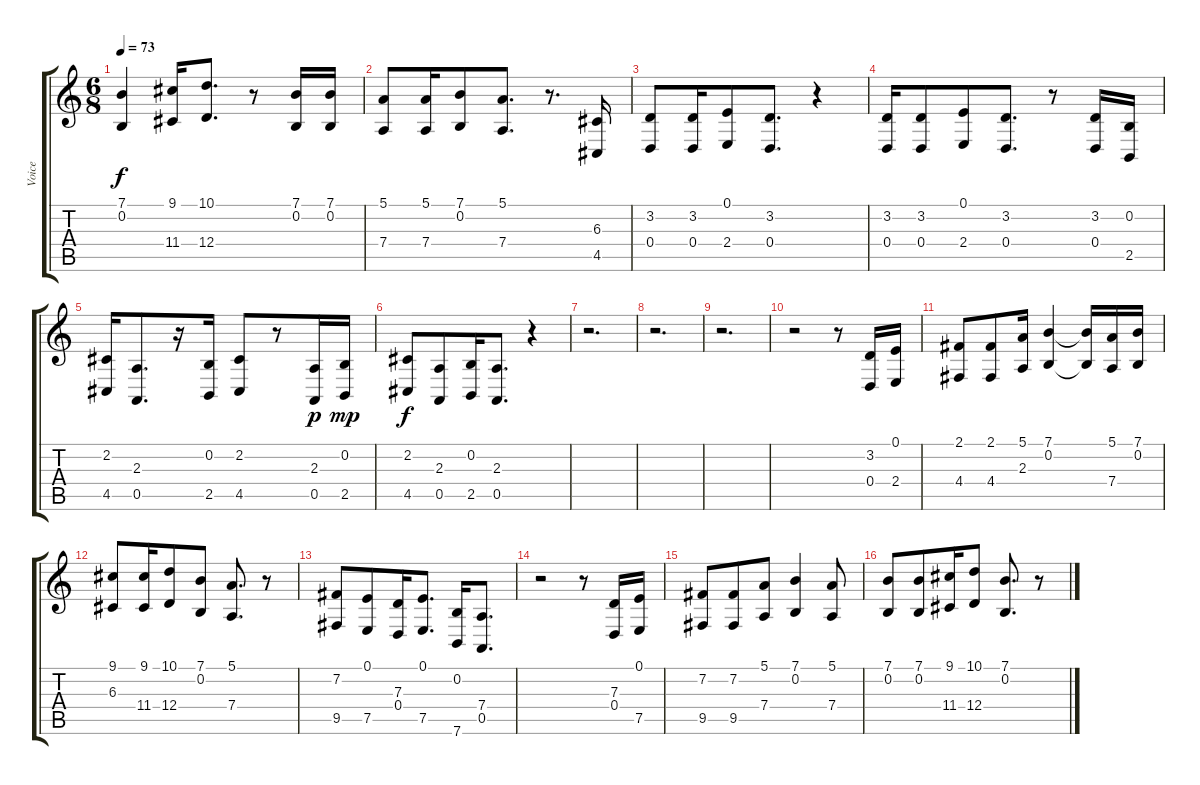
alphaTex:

\track ("Voice" "Voice") {instrument lead6voice}
\staff {score tabs}
\tuning (E4 B3 G3 D3 A2 E2) {hide}
\ts (6 8)
\tempo 73
\clef g2
\ks c
(7.1 0.2).4{dy f} (9.1 11.4).16 (10.1 12.4).8{d} r.8 (7.1 0.2).16 (7.1 0.2).16 |
(5.1 7.4).8 (5.1 7.4).16 (7.1 0.2).8 (5.1 7.4).8{d} r.8{d} (6.3 4.5).16 |
(3.2 0.4).8 (3.2 0.4).16 (0.1 2.4).8 (3.2 0.4).8{d} r.4 |
(3.2 0.4).16 (3.2 0.4).8 (0.1 2.4).8 (3.2 0.4).8{d} r.8 (3.2 0.4).16 (0.2 2.5).16 |
(2.2 4.5).16 (2.3 0.5).8{d} r.16 (0.2 2.5).16 (2.2 4.5).8 r.8 (2.3 0.5).16{dy p} (0.2 2.5).16{dy mp} |
(2.2 4.5).8{dy f} (2.3 0.5).8 (0.2 2.5).16 (2.3 0.5).8{d} r.4 |
r.2{d} |
r.2{d} |
r.2{d} |
r.2 r.8 (3.2 0.4).16 (0.1 2.4).16 |
(2.1 4.4).8 (2.1 4.4).8 (5.1 2.3).16 (7.1 0.2).4 (7.1{t} 0.2{t}).16 (5.1 7.4).16 (7.1 0.2).16 |
(9.1 6.3).8 (9.1 11.4).16 (10.1 12.4).8 (7.1 0.2).8 (5.1 7.4).8{d} r.8 |
(7.2 9.5).8 (0.1 7.5).8 (7.3 0.4).16 (0.1 7.5).8{d} (0.2 7.6).16 (7.4 0.5).8{d} |
r.2 r.8 (7.3 0.4).16 (0.1 7.5).16 |
(7.2 9.5).8 (7.2 9.5).8 (5.1 7.4).8 (7.1 0.2).4 (5.1 7.4).8 |
(7.1 0.2).8 (7.1 0.2).8 (9.1 11.4).16 (10.1 12.4).8 (7.1 0.2).8{d} r.8
